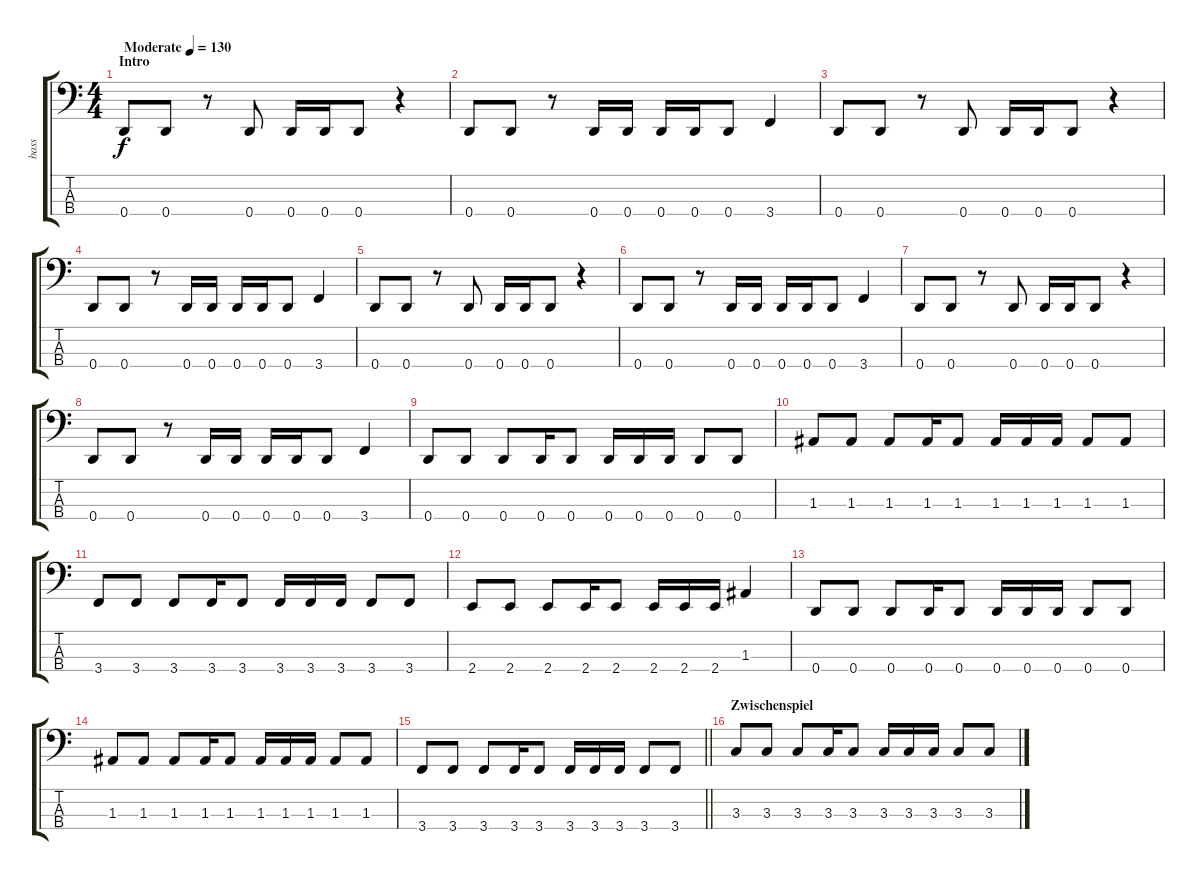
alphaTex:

\track ("bass" "bass") {instrument electricbassfinger}
\staff {score tabs}
\tuning (G2 D2 A1 D1) {hide}
\ts (4 4)
\section ("" "Intro")
\tempo (130 "Moderate")
\clef f4
\ks c
0.4.8{dy f instrument electricbassfinger} 0.4.8 r.8 0.4.8 0.4.16 0.4.16 0.4.8 r.4 |
0.4.8 0.4.8 r.8 0.4.16 0.4.16 0.4.16 0.4.16 0.4.8 3.4.4 |
0.4.8 0.4.8 r.8 0.4.8 0.4.16 0.4.16 0.4.8 r.4 |
0.4.8 0.4.8 r.8 0.4.16 0.4.16 0.4.16 0.4.16 0.4.8 3.4.4 |
0.4.8 0.4.8 r.8 0.4.8 0.4.16 0.4.16 0.4.8 r.4 |
0.4.8 0.4.8 r.8 0.4.16 0.4.16 0.4.16 0.4.16 0.4.8 3.4.4 |
0.4.8 0.4.8 r.8 0.4.8 0.4.16 0.4.16 0.4.8 r.4 |
0.4.8 0.4.8 r.8 0.4.16 0.4.16 0.4.16 0.4.16 0.4.8 3.4.4 |
0.4.8 0.4.8 0.4.8 0.4.16 0.4.8 0.4.16 0.4.16 0.4.16 0.4.8 0.4.8 |
1.3.8 1.3.8 1.3.8 1.3.16 1.3.8 1.3.16 1.3.16 1.3.16 1.3.8 1.3.8 |
3.4.8 3.4.8 3.4.8 3.4.16 3.4.8 3.4.16 3.4.16 3.4.16 3.4.8 3.4.8 |
2.4.8 2.4.8 2.4.8 2.4.16 2.4.8 2.4.16 2.4.16 2.4.16 1.3.4 |
0.4.8 0.4.8 0.4.8 0.4.16 0.4.8 0.4.16 0.4.16 0.4.16 0.4.8 0.4.8 |
1.3.8 1.3.8 1.3.8 1.3.16 1.3.8 1.3.16 1.3.16 1.3.16 1.3.8 1.3.8 |
\barLineRight lightlight
3.4.8 3.4.8 3.4.8 3.4.16 3.4.8 3.4.16 3.4.16 3.4.16 3.4.8 3.4.8 |
\section ("" "Zwischenspiel")
3.3.8 3.3.8 3.3.8 3.3.16 3.3.8 3.3.16 3.3.16 3.3.16 3.3.8 3.3.8
